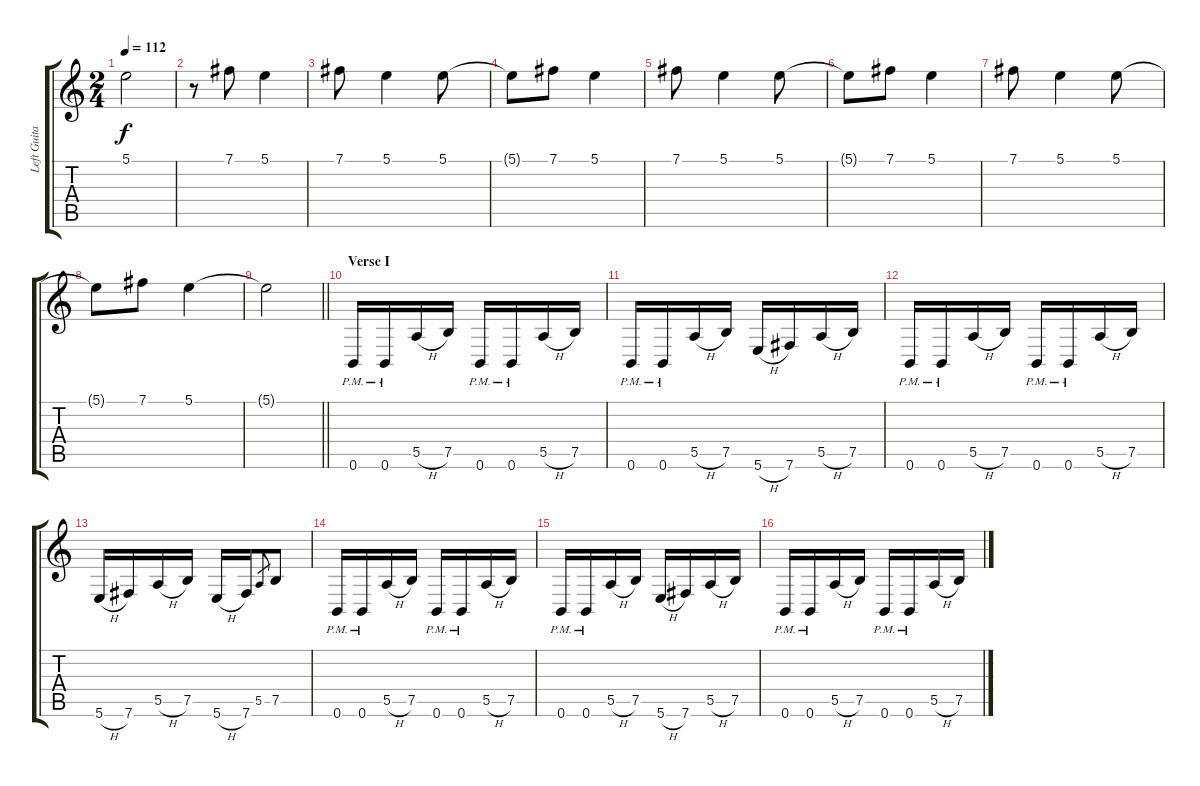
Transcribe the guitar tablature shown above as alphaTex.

\track ("Left Guitar" "Left Guita") {instrument overdrivenguitar}
\staff {score tabs}
\tuning (B3 Gb3 D3 A2 E2 B1) {hide}
\ts (2 4)
\tempo 112
\clef g2
\ks c
5.1{t}.2{dy f} |
r.8 7.1.8 5.1.4 |
7.1.8 5.1.4 5.1.8 |
5.1{t}.8 7.1.8 5.1.4 |
7.1.8 5.1.4 5.1.8 |
5.1{t}.8 7.1.8 5.1.4 |
7.1.8 5.1.4 5.1.8 |
5.1{t}.8 7.1.8 5.1.4 |
\barLineRight lightlight
5.1{t}.2 |
\section ("" "Verse I")
0.6{pm}.16 0.6{pm}.16 5.5{h}.16 7.5.16 0.6{pm}.16 0.6{pm}.16 5.5{h}.16 7.5.16 |
0.6{pm}.16 0.6{pm}.16 5.5{h}.16 7.5.16 5.6{h}.16 7.6.16 5.5{h}.16 7.5.16 |
0.6{pm}.16 0.6{pm}.16 5.5{h}.16 7.5.16 0.6{pm}.16 0.6{pm}.16 5.5{h}.16 7.5.16 |
5.6{h}.16 7.6.16 5.5{h}.16 7.5.16 5.6{h}.16 7.6.16 5.5.8{gr} 7.5.8 |
0.6{pm}.16 0.6{pm}.16 5.5{h}.16 7.5.16 0.6{pm}.16 0.6{pm}.16 5.5{h}.16 7.5.16 |
0.6{pm}.16 0.6{pm}.16 5.5{h}.16 7.5.16 5.6{h}.16 7.6.16 5.5{h}.16 7.5.16 |
0.6{pm}.16 0.6{pm}.16 5.5{h}.16 7.5.16 0.6{pm}.16 0.6{pm}.16 5.5{h}.16 7.5.16
